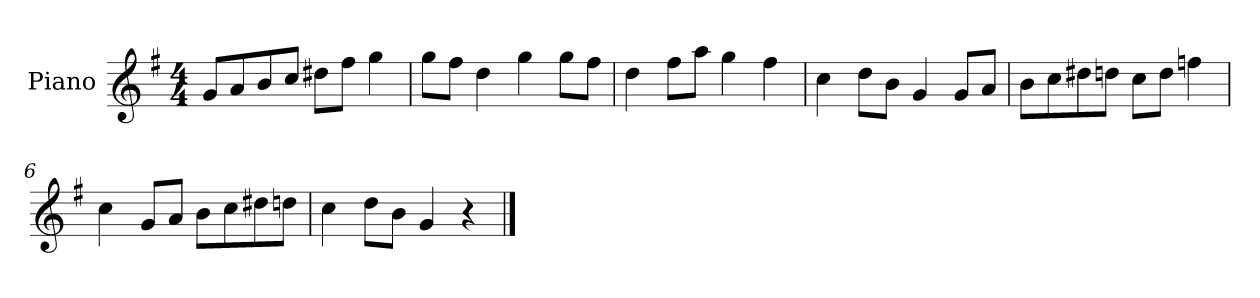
**kern
*part1
*staff1
*I"Piano
*I'P-no
*clefG2
*k[f#]
*M4/4
*MM90
=1
8g/L
8a/
8b/
8cc/J
8dd#X\L
8ff#\J
4gg\
=2
8gg\L
8ff#\J
4dd\
4gg\
8gg\L
8ff#\J
=3
4dd\
8ff#\L
8aa\J
4gg\
4ff#\
=4
4cc\
8dd\L
8b\J
4g/
8g/L
8a/J
=5
8b\L
8cc\
8dd#X\
8ddn\J
8cc\L
8dd\J
4ffn\
!!LO:LB:g=z
=6
4cc\
8g/L
8a/J
8b\L
8cc\
8dd#X\
8ddn\J
=7
4cc\
8dd\L
8b\J
4g/
4r
==
*-
